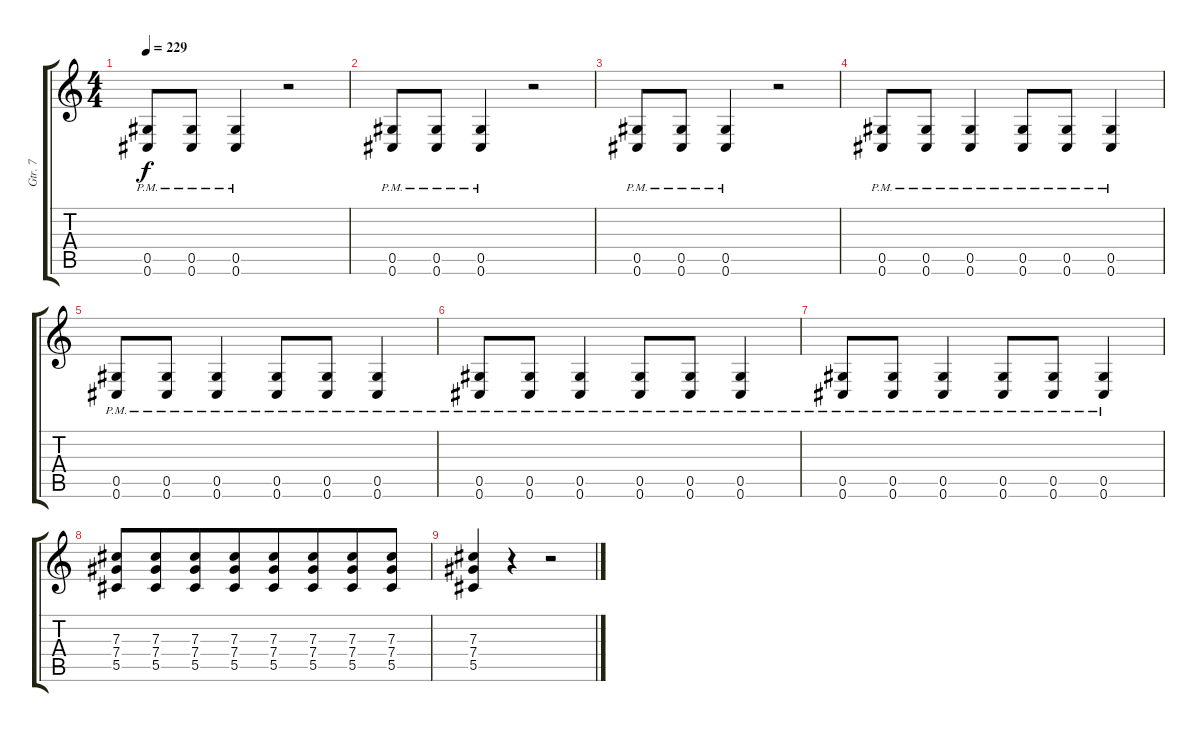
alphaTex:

\track ("Gtr. 7" "Gtr. 7") {instrument electricguitarclean}
\staff {score tabs}
\tuning (Eb4 Bb3 Gb3 Db3 Ab2 Db2) {hide}
\ts (4 4)
\tempo 229
\clef g2
\ks c
(0.5{pm} 0.6{pm}).8{dy f} (0.5{pm} 0.6{pm}).8 (0.5{pm} 0.6{pm}).4 r.2 |
(0.5{pm} 0.6{pm}).8 (0.5{pm} 0.6{pm}).8 (0.5{pm} 0.6{pm}).4 r.2 |
(0.5{pm} 0.6{pm}).8 (0.5{pm} 0.6{pm}).8 (0.5{pm} 0.6{pm}).4 r.2 |
(0.5{pm} 0.6{pm}).8 (0.5{pm} 0.6{pm}).8 (0.5{pm} 0.6{pm}).4 (0.5{pm} 0.6{pm}).8 (0.5{pm} 0.6{pm}).8 (0.5{pm} 0.6{pm}).4 |
(0.5{pm} 0.6{pm}).8 (0.5{pm} 0.6{pm}).8 (0.5{pm} 0.6{pm}).4 (0.5{pm} 0.6{pm}).8 (0.5{pm} 0.6{pm}).8 (0.5{pm} 0.6{pm}).4 |
(0.5{pm} 0.6{pm}).8 (0.5{pm} 0.6{pm}).8 (0.5{pm} 0.6{pm}).4 (0.5{pm} 0.6{pm}).8 (0.5{pm} 0.6{pm}).8 (0.5{pm} 0.6{pm}).4 |
(0.5{pm} 0.6{pm}).8 (0.5{pm} 0.6{pm}).8 (0.5{pm} 0.6{pm}).4 (0.5{pm} 0.6{pm}).8 (0.5{pm} 0.6{pm}).8 (0.5{pm} 0.6{pm}).4 |
(7.3 7.4 5.5).8 (7.3 7.4 5.5).8{beam merge} (7.3 7.4 5.5).8 (7.3 7.4 5.5).8{beam merge} (7.3 7.4 5.5).8 (7.3 7.4 5.5).8{beam merge} (7.3 7.4 5.5).8 (7.3 7.4 5.5).8 |
(7.3 7.4 5.5).4 r.4 r.2
